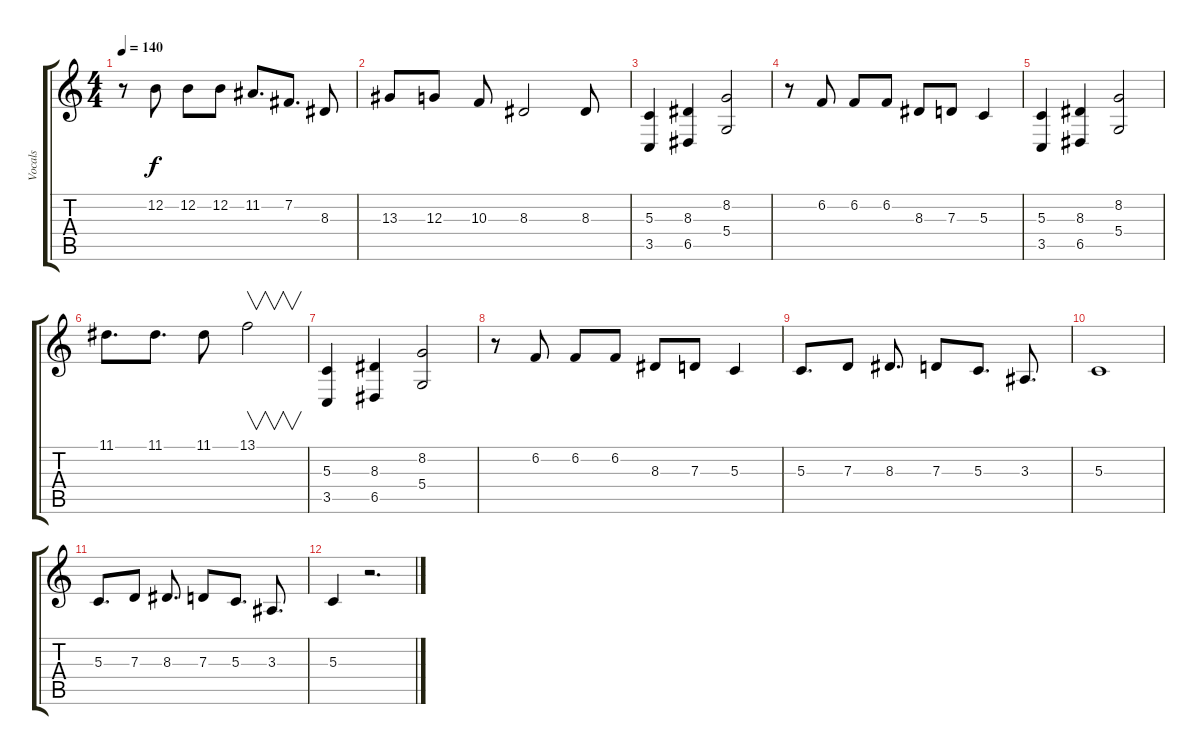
\track ("Vocals" "Vocals") {instrument altosax}
\staff {score tabs}
\tuning (E4 B3 G3 D3 A2 E2) {hide}
\ts (4 4)
\tempo 140
\clef g2
\ks c
r.8{dy f} 12.2.8 12.2.8 12.2.8 11.2.8{d} 7.2.8{d} 8.3.8 |
13.3.8 12.3.8 10.3.8 8.3.2 8.3.8 |
(5.3 3.5).4 (8.3 6.5).4 (8.2 5.4).2 |
r.8 6.2.8 6.2.8 6.2.8 8.3.8 7.3.8 5.3.4 |
(5.3 3.5).4 (8.3 6.5).4 (8.2 5.4).2 |
11.1.8{d} 11.1.8{d} 11.1.8 13.1.2{v} |
(5.3 3.5).4 (8.3 6.5).4 (8.2 5.4).2 |
r.8 6.2.8 6.2.8 6.2.8 8.3.8 7.3.8 5.3.4 |
5.3.8{d} 7.3.8 8.3.8{d} 7.3.8 5.3.8{d} 3.3.8{d} |
5.3.1 |
5.3.8{d} 7.3.8 8.3.8{d} 7.3.8 5.3.8{d} 3.3.8{d} |
5.3.4 r.2{d}
